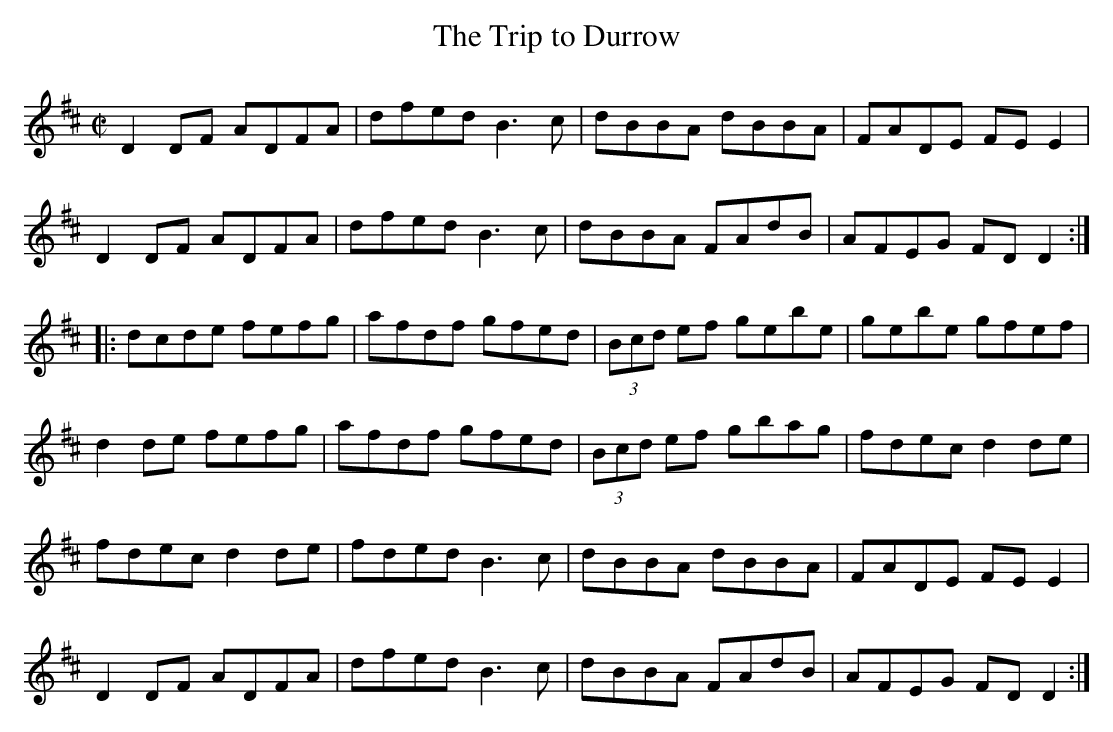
X:1
T:Trip to Durrow, The
M:C|
K:D
D2DF ADFA|dfed B3c|dBBA dBBA|FADE FEE2|
D2DF ADFA|dfed B3c|dBBA FAdB|AFEG FDD2:|
|:dcde fefg|afdf gfed|(3Bcd ef gebe|gebe gfef|
d2de fefg|afdf gfed|(3Bcd ef gbag|fdec d2de|
fdec d2de|fded B3c|dBBA dBBA|FADE FEE2|
D2DF ADFA|dfed B3c|dBBA FAdB|AFEG FDD2:|
